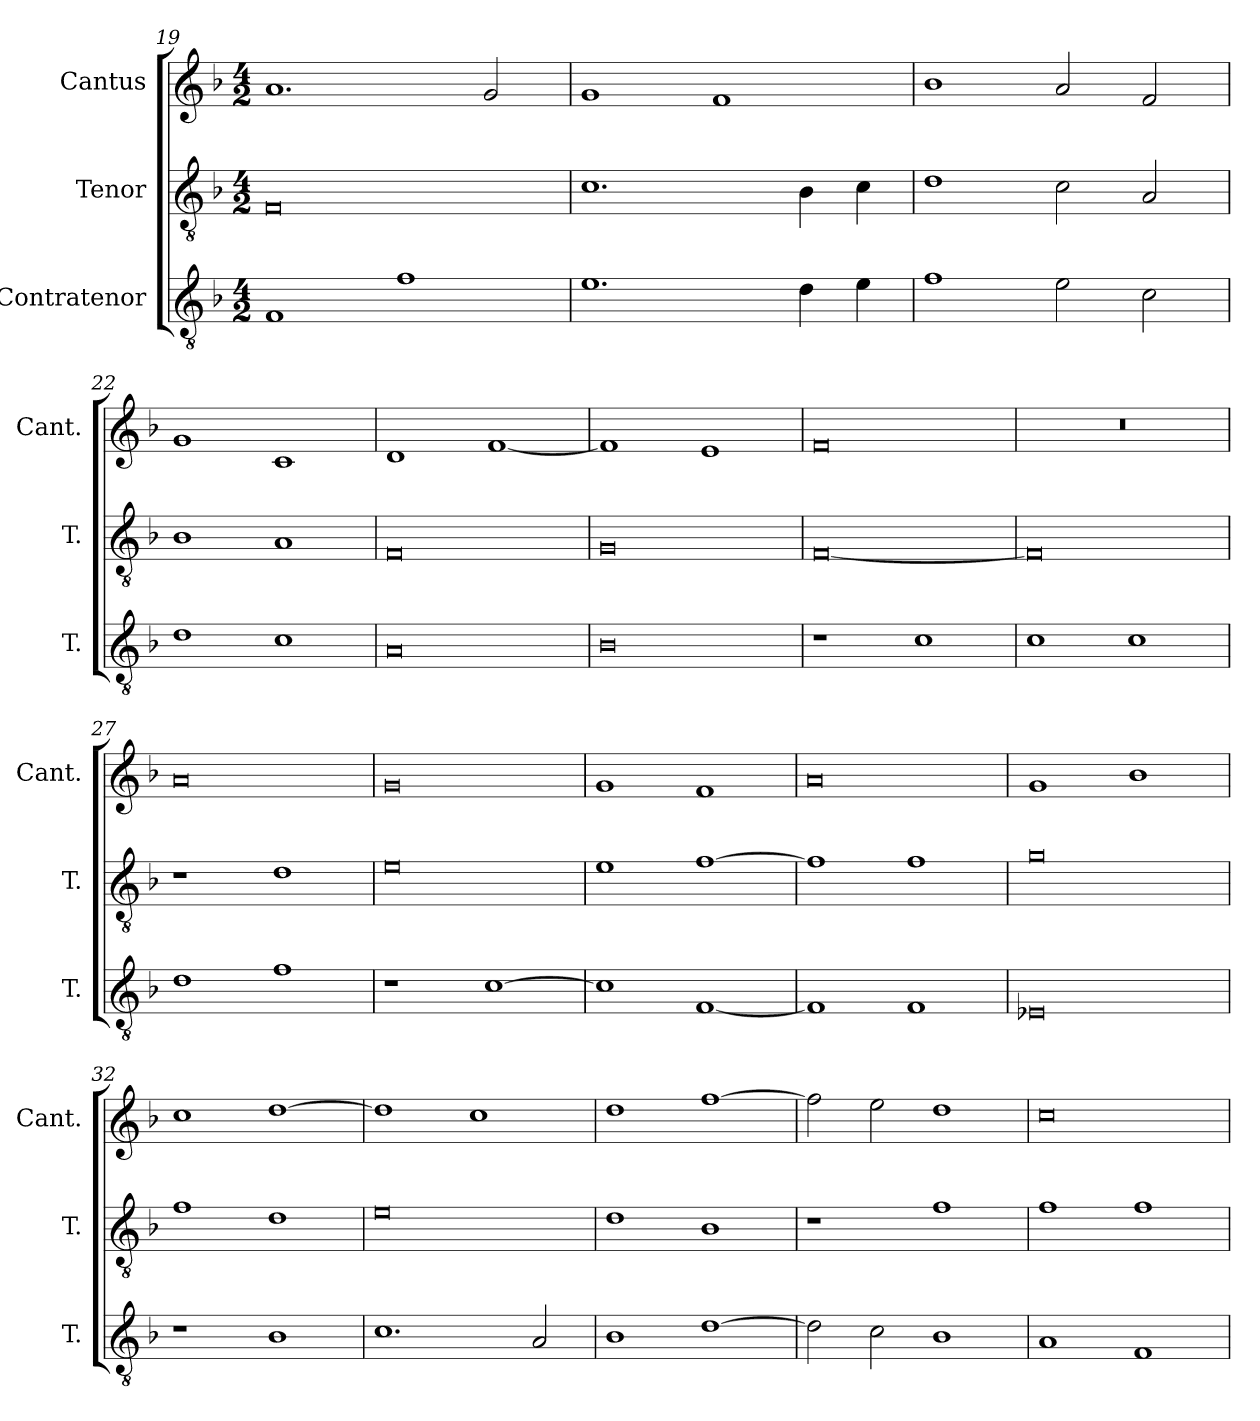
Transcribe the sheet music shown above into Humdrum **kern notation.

**kern	**kern	**kern
*part3	*part2	*part1
*staff3	*staff2	*staff1
*I"Contratenor	*I"Tenor	*I"Cantus
*I'T.	*I'T.	*I'Cant.
*clefGv2	*clefGv2	*clefG2
*ITrd7c12	*ITrd7c12	*
*k[b-]	*k[b-]	*k[b-]
*F:	*F:	*F:
*M4/2	*M4/2	*M4/2
=19	=19	=19
1FF/	0FF/	1.a/
1F\	.	.
.	.	2g/
=20	=20	=20
1.E\	1.C\	1g/
.	.	1f/
4D\	4BB-\	.
4E\	4C\	.
=21	=21	=21
1F\	1D\	1b-\
2E\	2C\	2a/
2C\	2AA/	2f/
=22	=22	=22
1D\	1BB-\	1g/
1C\	1AA/	1c/
=23	=23	=23
0AA/	0FF/	1d/
.	.	[1f/
=24	=24	=24
0BB-\	0GG/	1f/]
.	.	1e/
=25	=25	=25
1r	[0FF/	0f/
1C\	.	.
=26	=26	=26
1C\	0FF/]	0r
1C\	.	.
=27	=27	=27
1D\	1r	0a/
1F\	1D\	.
=28	=28	=28
1r	0E\	0g/
[1C\	.	.
=29	=29	=29
1C\]	1E\	1g/
[1FF/	[1F\	1f/
=30	=30	=30
1FF/]	1F\]	0a/
1FF/	1F\	.
=31	=31	=31
0EE-X/	0G\	1g/
.	.	1b-\
=32	=32	=32
1r	1F\	1cc\
1BB-\	1D\	[1dd\
=33	=33	=33
1.C\	0E\	1dd\]
.	.	1cc\
2AA/	.	.
=34	=34	=34
1BB-\	1D\	1dd\
[1D\	1BB-\	[1ff\
=35	=35	=35
2D\]	1r	2ff\]
2C\	.	2ee\
1BB-\	1F\	1dd\
=36	=36	=36
1AA/	1F\	0cc\
1FF/	1F\	.
=	=	=
*-	*-	*-
